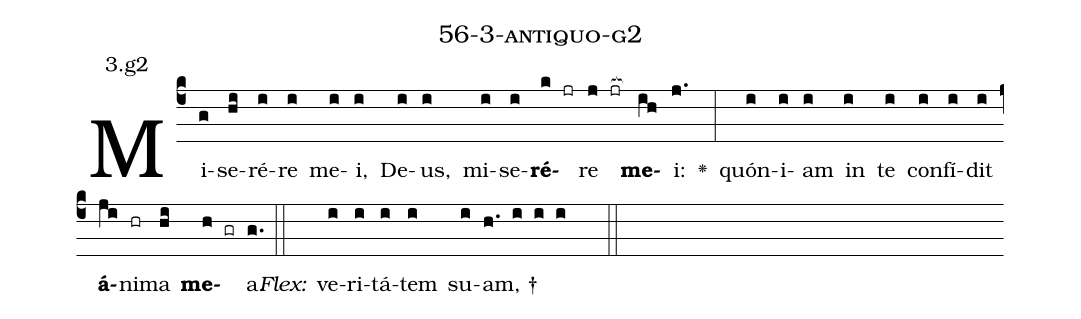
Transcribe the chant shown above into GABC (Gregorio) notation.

name: 56-3-antiquo-g2;
annotation: 3.g2;
%%
(c4)Mi(g)se(hi)ré(i)re(i) me(i)i,(i) De(i)us,(i) mi(i)se(i)<b>ré</b>(k jr)re(j jr[ocb:1{]) <b>me</b>(ih[ocb:0}])i:(j.) <v>\greheightstar</v>(:) quón(i)i(i)am(i) in(i) te(i) con(i)fí(i)dit(i) <b>á</b>(ji)ni(hr)ma(hi) <b>me</b>(h gr)a.(g.) (::)
<i>Flex:</i>()  ve(i)ri(i)tá(i)tem(i) su(i)am, †(h. i i i  ::)

%E(i) u(i) o(ji) u(hi) a(h) e.(g.) (::)
